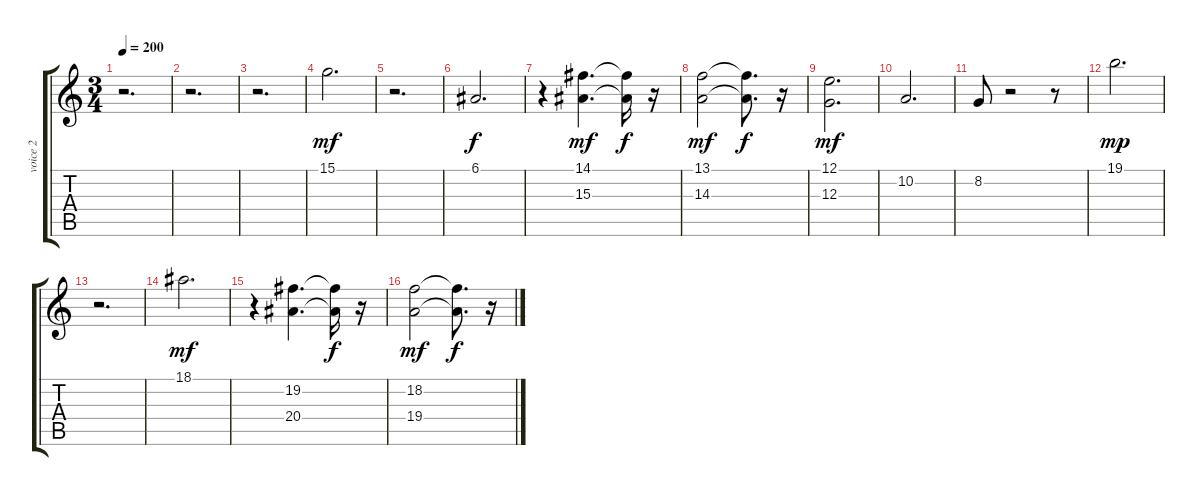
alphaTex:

\track ("voice 2" "voice 2") {instrument choiraahs}
\staff {score tabs}
\tuning (E4 B3 G3 D3 A2 E2) {hide}
\ts (3 4)
\tempo 200
\clef g2
\ks c
r.2{d dy f} |
r.2{d} |
r.2{d} |
15.1.2{d dy mf} |
r.2{d} |
6.1.2{d dy f} |
r.4 (14.1 15.3).4{d dy mf} (14.1{t} 15.3{t}).16{dy f} r.16 |
(13.1 14.3).2{dy mf} (13.1{t} 14.3{t}).8{d dy f} r.16 |
(12.1 12.3).2{d dy mf} |
10.2.2{d} |
8.2.8 r.2 r.8 |
19.1.2{d dy mp} |
r.2{d} |
18.1.2{d dy mf} |
r.4 (19.2 20.4).4{d} (19.2{t} 20.4{t}).16{dy f} r.16 |
(18.2 19.4).2{dy mf} (18.2{t} 19.4{t}).8{d dy f} r.16
